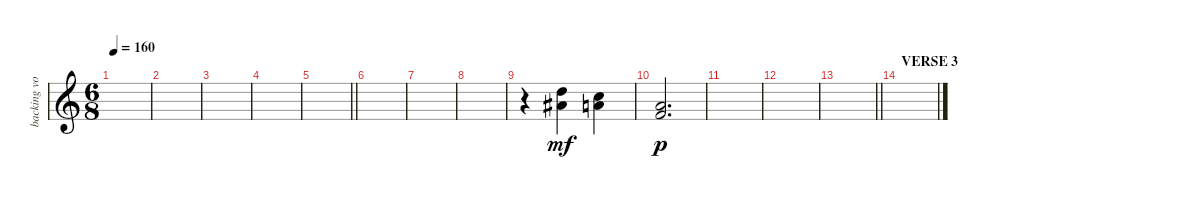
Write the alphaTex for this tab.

\track ("backing vocals" "backing vo") {instrument lead5charang}
\staff {score}
\tuning (E4 B3 G3 D3 A2 E2) {hide}
\ts (6 8)
\tempo 160
\clef g2
\ks c
|
|
|
|
\barLineRight lightlight
|
|
|
|
r.4 (6.1 15.2).4{dy mf} (5.1 13.2).4 |
(1.1 10.2).2{d dy p} |
|
|
\barLineRight lightlight
|
\section ("" "VERSE 3")
